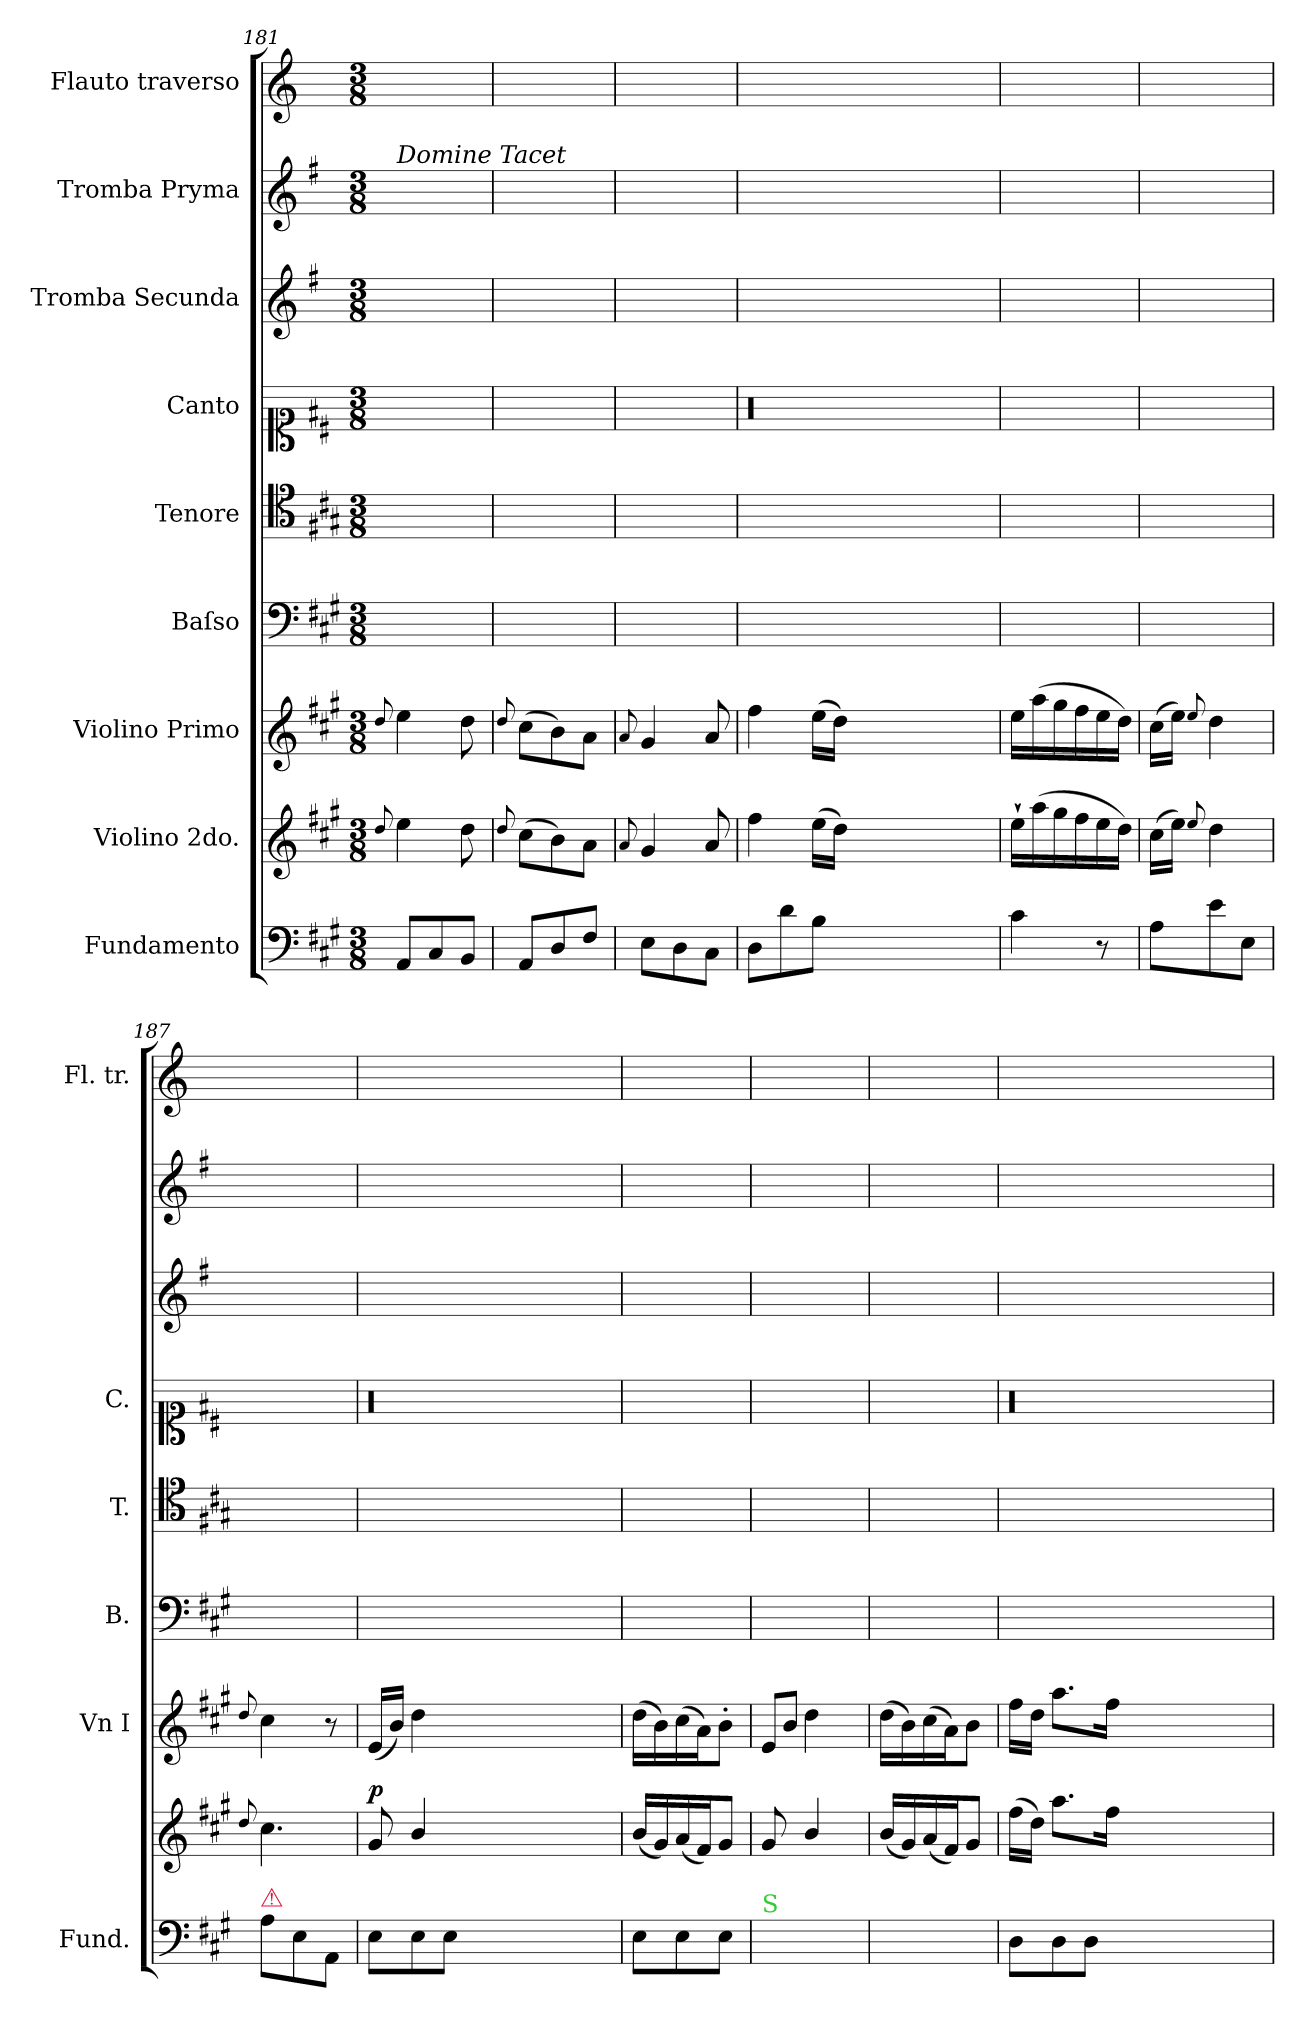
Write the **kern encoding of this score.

**kern	**dynam	**kern	**dynam	**kern	**dynam	**kern	**kern	**kern	**kern	**kern	**kern
*part9	*part9	*part8	*part8	*part7	*part7	*part6	*part5	*part4	*part3	*part2	*part1
*staff9	*staff9	*staff8	*staff8	*staff7	*staff7	*staff6	*staff5	*staff4	*staff3	*staff2	*staff1
*I"Fundamento	*	*I"Violino 2do.	*	*I"Violino Primo	*	*I"Baſso	*I"Tenore	*I"Canto	*I"Tromba Secunda	*I"Tromba Pryma	*I"Flauto traverso
*I'Fund.	*	*	*	*I'Vn I	*	*I'B.	*I'T.	*I'C.	*	*	*I'Fl. tr.
*clefF4	*	*clefG2	*	*clefG2	*	*clefF4	*clefC4	*clefC1	*clefG2	*clefG2	*clefG2
*	*	*	*	*	*	*	*	*	*ITrd-1c-2	*ITrd-1c-2	*
*k[f#c#g#]	*	*k[f#c#g#]	*	*k[f#c#g#]	*	*k[f#c#g#]	*k[f#c#g#]	*k[f#c#]	*k[f#c#g#]	*k[f#c#g#]	*k[]
*M3/8	*	*M3/8	*	*M3/8	*	*M3/8	*M3/8	*M3/8	*M3/8	*M3/8	*M3/8
=181	=181	=181	=181	=181	=181	=181	=181	=181	=181	=181	=181
.	.	8qqdd/	.	8qqdd/	.	.	.	.	.	.	.
!	!	!	!	!	!	!	!	!	!	!LO:TX:a:i:t=Domine Tacet	!
8AA/L	.	4ee\	.	4ee\	.	4.ryy	4.ryy	4.ryy	4.ryy	4.ryy	4.ryy
8C#/	.	.	.	.	.	.	.	.	.	.	.
8BB/J	.	8dd\	.	8dd\	.	.	.	.	.	.	.
=182	=182	=182	=182	=182	=182	=182	=182	=182	=182	=182	=182
.	.	8qqdd/	.	8qqdd/	.	.	.	.	.	.	.
8AA/L	.	(8cc#\L	.	(8cc#\L	.	4.ryy	4.ryy	4.ryy	4.ryy	4.ryy	4.ryy
8D/	.	8b\)	.	8b\)	.	.	.	.	.	.	.
8F#/J	.	8a\J	.	8a\J	.	.	.	.	.	.	.
=183	=183	=183	=183	=183	=183	=183	=183	=183	=183	=183	=183
.	.	8qqa/	.	8qqa/	.	.	.	.	.	.	.
8E\L	.	4g#/	.	4g#/	.	4.ryy	4.ryy	4.ryy	4.ryy	4.ryy	4.ryy
8D\	.	.	.	.	.	.	.	.	.	.	.
8C#\J	.	8a/	.	8a/	.	.	.	.	.	.	.
=184	=184	=184	=184	=184	=184	=184	=184	=184	=184	=184	=184
!	!	!	!	!	!	!	!	!LO:N:vis=00	!	!	!
8D\L	.	4ff#\	.	4ff#\	.	4.ryy	4.ryy	1.r	4.ryy	4.ryy	4.ryy
8d\	.	.	.	.	.	.	.	.	.	.	.
8B\J	.	(16ee\LL	.	(16ee\LL	.	.	.	.	.	.	.
.	.	16dd\JJ)	.	16dd\JJ)	.	.	.	.	.	.	.
1ryy	.	1ryy	.	1ryy	.	1ryy	1ryy	.	1ryy	1ryy	1ryy
8ryy	.	8ryy	.	8ryy	.	8ryy	8ryy	.	8ryy	8ryy	8ryy
=185	=185	=185	=185	=185	=185	=185	=185	=185	=185	=185	=185
4c#\	.	16ee`\LL	.	16ee\LL	.	4.ryy	4.ryy	4.ryy	4.ryy	4.ryy	4.ryy
.	.	(16aa\	.	(16aa\	.	.	.	.	.	.	.
.	.	16gg#\	.	16gg#\	.	.	.	.	.	.	.
.	.	16ff#\	.	16ff#\	.	.	.	.	.	.	.
8r	.	16ee\	.	16ee\	.	.	.	.	.	.	.
.	.	16dd\JJ)	.	16dd\JJ)	.	.	.	.	.	.	.
=186	=186	=186	=186	=186	=186	=186	=186	=186	=186	=186	=186
8A\L	.	(16cc#\LL	.	(16cc#\LL	.	4.ryy	4.ryy	4.ryy	4.ryy	4.ryy	4.ryy
.	.	16ee\JJ)	.	16ee\JJ)	.	.	.	.	.	.	.
.	.	8qqee/	.	8qqee/	.	.	.	.	.	.	.
8e\	.	4dd\	.	4dd\	.	.	.	.	.	.	.
8E\J	.	.	.	.	.	.	.	.	.	.	.
=187	=187	=187	=187	=187	=187	=187	=187	=187	=187	=187	=187
.	.	8qqdd/	.	8qqdd/	.	.	.	.	.	.	.
!LO:TX:a:color=crimson:t=⚠	!	!	!	!	!	!	!	!	!	!	!
8A\L	.	4.cc#\	.	4cc#\	.	4.ryy	4.ryy	4.ryy	4.ryy	4.ryy	4.ryy
8E\	.	.	.	.	.	.	.	.	.	.	.
8AA/J	.	.	.	8r	.	.	.	.	.	.	.
=188	=188	=188	=188	=188	=188	=188	=188	=188	=188	=188	=188
!	!LO:DY:a	!	!LO:DY:a	!	!LO:DY:a	!	!	!LO:N:vis=00	!	!	!
8E\L	p&colon;	8g#/	p	(16e/LL	pia	4.ryy	4.ryy	1.r	4.ryy	4.ryy	4.ryy
.	.	.	.	16b/JJ)	.	.	.	.	.	.	.
8E\	.	4b/	.	4dd\	.	.	.	.	.	.	.
8E\J	.	.	.	.	.	.	.	.	.	.	.
1ryy	.	1ryy	.	1ryy	.	1ryy	1ryy	.	1ryy	1ryy	1ryy
8ryy	.	8ryy	.	8ryy	.	8ryy	8ryy	.	8ryy	8ryy	8ryy
=189	=189	=189	=189	=189	=189	=189	=189	=189	=189	=189	=189
8E\L	.	(16b/LL	.	(16dd\LL	.	4.ryy	4.ryy	4.ryy	4.ryy	4.ryy	4.ryy
.	.	16g#/)	.	16b\)	.	.	.	.	.	.	.
8E\	.	(16a/	.	(16cc#\	.	.	.	.	.	.	.
.	.	16f#/J)	.	16a\J)	.	.	.	.	.	.	.
8E\J	.	8g#/J	.	8b'\J	.	.	.	.	.	.	.
=190	=190	=190	=190	=190	=190	=190	=190	=190	=190	=190	=190
!LO:TX:a:color=limegreen:t=S	!	!	!	!	!	!	!	!	!	!	!
!	!	!	!	!LO:N:vis=8	!	!	!	!	!	!	!
8E\Lyy	.	8g#/	.	16e/L	.	4.ryy	4.ryy	4.ryy	4.ryy	4.ryy	4.ryy
!	!	!	!	!LO:N:vis=8	!	!	!	!	!	!	!
.	.	.	.	16b/J	.	.	.	.	.	.	.
8E\yy	.	4b/	.	4dd\	.	.	.	.	.	.	.
8E\Jyy	.	.	.	.	.	.	.	.	.	.	.
=191	=191	=191	=191	=191	=191	=191	=191	=191	=191	=191	=191
8E\Lyy	.	(16b/LL	.	(16dd\LL	.	4.ryy	4.ryy	4.ryy	4.ryy	4.ryy	4.ryy
.	.	16g#/)	.	16b\)	.	.	.	.	.	.	.
8E\yy	.	(16a/	.	(16cc#\	.	.	.	.	.	.	.
.	.	16f#/J)	.	16a\J)	.	.	.	.	.	.	.
8E\Jyy	.	8g#/J	.	8b\J	.	.	.	.	.	.	.
=192	=192	=192	=192	=192	=192	=192	=192	=192	=192	=192	=192
!	!LO:DY:a	!	!	!	!LO:DY:a	!	!	!LO:N:vis=00	!	!	!
8D\L	f&colon;	(16ff#\LL	.	16ff#\LL	for	4.ryy	4.ryy	1.r	4.ryy	4.ryy	4.ryy
.	.	16dd\JJ)	.	16dd\JJ	.	.	.	.	.	.	.
8D\	.	8.aa\L	.	8.aa\L	.	.	.	.	.	.	.
8D\J	.	.	.	.	.	.	.	.	.	.	.
.	.	16ff#\Jk	.	16ff#\Jk	.	.	.	.	.	.	.
1ryy	.	1ryy	.	1ryy	.	1ryy	1ryy	.	1ryy	1ryy	1ryy
8ryy	.	8ryy	.	8ryy	.	8ryy	8ryy	.	8ryy	8ryy	8ryy
=	=	=	=	=	=	=	=	=	=	=	=
*-	*-	*-	*-	*-	*-	*-	*-	*-	*-	*-	*-
